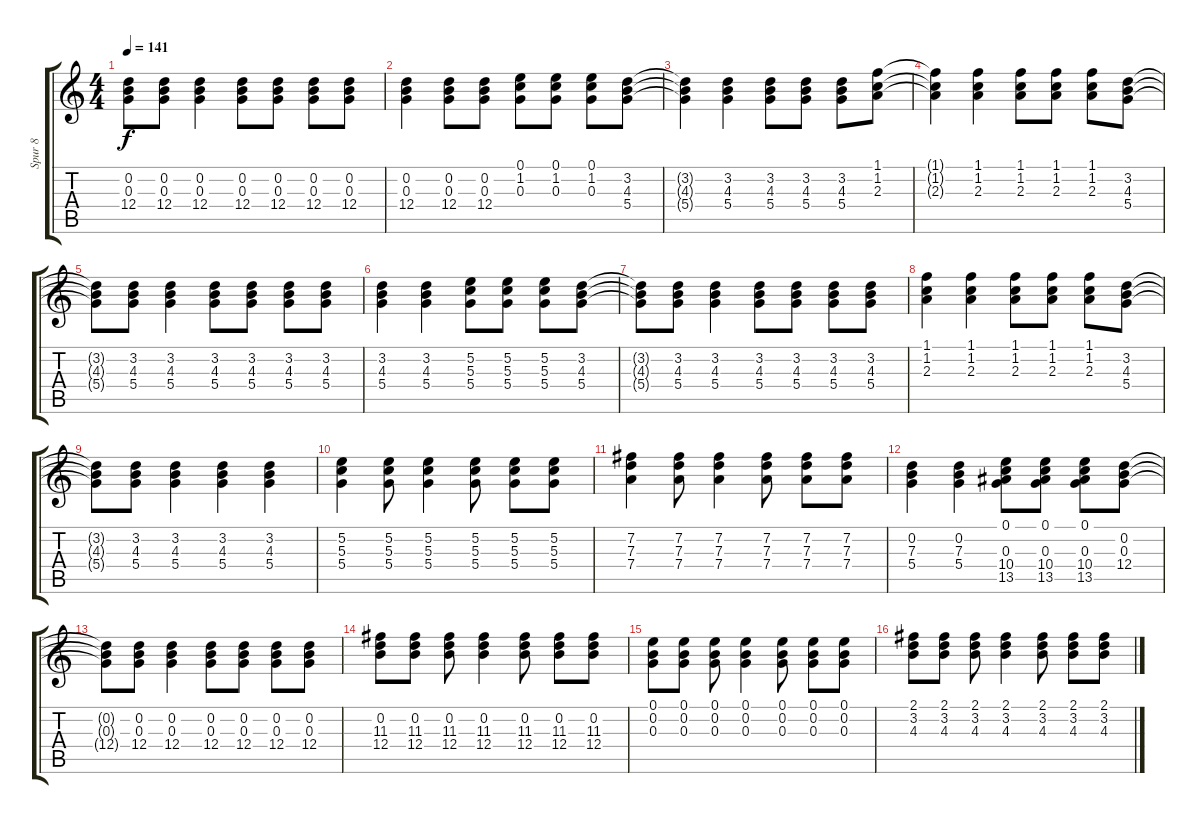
\track ("Spur 8" "Spur 8") {instrument acousticguitarsteel}
\staff {score tabs}
\tuning (E4 B3 G3 D3 A2 E2) {hide}
\ts (4 4)
\tempo 141
\clef g2
\ks c
(0.2 0.3 12.4).8{dy f} (0.2 0.3 12.4).8 (0.2 0.3 12.4).4 (0.2 0.3 12.4).8 (0.2 0.3 12.4).8 (0.2 0.3 12.4).8 (0.2 0.3 12.4).8 |
(0.2 0.3 12.4).4 (0.2 0.3 12.4).8 (0.2 0.3 12.4).8 (0.1 1.2 0.3).8 (0.1 1.2 0.3).8 (0.1 1.2 0.3).8 (3.2 4.3 5.4).8 |
(3.2{t} 4.3{t} 5.4{t}).4 (3.2 4.3 5.4).4 (3.2 4.3 5.4).8 (3.2 4.3 5.4).8 (3.2 4.3 5.4).8 (1.1 1.2 2.3).8 |
(1.1{t} 1.2{t} 2.3{t}).4 (1.1 1.2 2.3).4 (1.1 1.2 2.3).8 (1.1 1.2 2.3).8 (1.1 1.2 2.3).8 (3.2 4.3 5.4).8 |
(3.2{t} 4.3{t} 5.4{t}).8 (3.2 4.3 5.4).8 (3.2 4.3 5.4).4 (3.2 4.3 5.4).8 (3.2 4.3 5.4).8 (3.2 4.3 5.4).8 (3.2 4.3 5.4).8 |
(3.2 4.3 5.4).4 (3.2 4.3 5.4).4 (5.2 5.3 5.4).8 (5.2 5.3 5.4).8 (5.2 5.3 5.4).8 (3.2 4.3 5.4).8 |
(3.2{t} 4.3{t} 5.4{t}).8 (3.2 4.3 5.4).8 (3.2 4.3 5.4).4 (3.2 4.3 5.4).8 (3.2 4.3 5.4).8 (3.2 4.3 5.4).8 (3.2 4.3 5.4).8 |
(1.1 1.2 2.3).4 (1.1 1.2 2.3).4 (1.1 1.2 2.3).8 (1.1 1.2 2.3).8 (1.1 1.2 2.3).8 (3.2 4.3 5.4).8 |
(3.2{t} 4.3{t} 5.4{t}).8 (3.2 4.3 5.4).8 (3.2 4.3 5.4).4 (3.2 4.3 5.4).4 (3.2 4.3 5.4).4 |
(5.2 5.3 5.4).4 (5.2 5.3 5.4).8 (5.2 5.3 5.4).4 (5.2 5.3 5.4).8 (5.2 5.3 5.4).8 (5.2 5.3 5.4).8 |
(7.2 7.3 7.4).4 (7.2 7.3 7.4).8 (7.2 7.3 7.4).4 (7.2 7.3 7.4).8 (7.2 7.3 7.4).8 (7.2 7.3 7.4).8 |
(0.2 7.3 5.4).4 (0.2 7.3 5.4).4 (0.1 0.3 10.4 13.5).8 (0.1 0.3 10.4 13.5).8 (0.1 0.3 10.4 13.5).8 (0.2 0.3 12.4).8 |
(0.2{t} 0.3{t} 12.4{t}).8 (0.2 0.3 12.4).8 (0.2 0.3 12.4).4 (0.2 0.3 12.4).8 (0.2 0.3 12.4).8 (0.2 0.3 12.4).8 (0.2 0.3 12.4).8 |
(0.2 11.3 12.4).8 (0.2 11.3 12.4).8 (0.2 11.3 12.4).8 (0.2 11.3 12.4).4 (0.2 11.3 12.4).8 (0.2 11.3 12.4).8 (0.2 11.3 12.4).8 |
(0.1 0.2 0.3).8 (0.1 0.2 0.3).8 (0.1 0.2 0.3).8 (0.1 0.2 0.3).4 (0.1 0.2 0.3).8 (0.1 0.2 0.3).8 (0.1 0.2 0.3).8 |
(2.1 3.2 4.3).8 (2.1 3.2 4.3).8 (2.1 3.2 4.3).8 (2.1 3.2 4.3).4 (2.1 3.2 4.3).8 (2.1 3.2 4.3).8 (2.1 3.2 4.3).8
